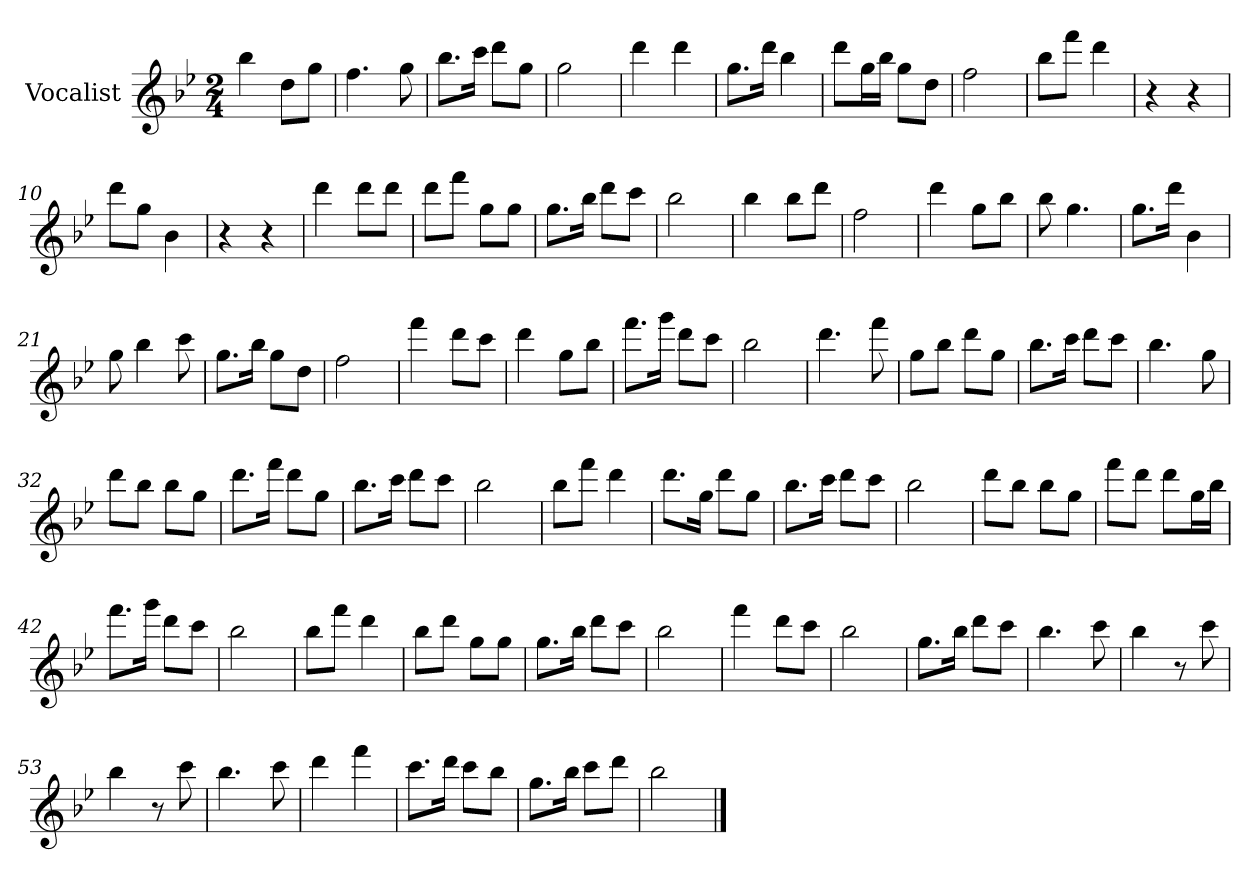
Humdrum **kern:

**kern
*part1
*staff1
*I"Vocalist
*k[b-e-]
*B-:
*M2/4
=
4bb-
8ddL
8ggJ
=1
4.ff
8gg
=2
8.bb-L
16cccJk
8dddL
8ggJ
=3
2gg
=4
4ddd
4ddd
=5
8.ggL
16dddJk
4bb-
=6
8dddL
16ggL
16bb-JJ
8ggL
8ddJ
=7
2ff
=8
8bb-L
8fffJ
4ddd
=9
4r
4r
=10
8dddL
8ggJ
4b-
=11
4r
4r
=12
4ddd
8dddL
8dddJ
=13
8dddL
8fffJ
8ggL
8ggJ
=14
8.ggL
16bb-Jk
8dddL
8cccJ
=15
2bb-
=16
4bb-
8bb-L
8dddJ
=17
2ff
=18
4ddd
8ggL
8bb-J
=19
8bb-
4.gg
=20
8.ggL
16dddJk
4b-
=21
8gg
4bb-
8ccc
=22
8.ggL
16bb-Jk
8ggL
8ddJ
=23
2ff
=24
4fff
8dddL
8cccJ
=25
4ddd
8ggL
8bb-J
=26
8.fffL
16gggJk
8dddL
8cccJ
=27
2bb-
=28
4.ddd
8fff
=29
8ggL
8bb-J
8dddL
8ggJ
=30
8.bb-L
16cccJk
8dddL
8cccJ
=31
4.bb-
8gg
=32
8dddL
8bb-J
8bb-L
8ggJ
=33
8.dddL
16fffJk
8dddL
8ggJ
=34
8.bb-L
16cccJk
8dddL
8cccJ
=35
2bb-
=36
8bb-L
8fffJ
4ddd
=37
8.dddL
16ggJk
8dddL
8ggJ
=38
8.bb-L
16cccJk
8dddL
8cccJ
=39
2bb-
=40
8dddL
8bb-J
8bb-L
8ggJ
=41
8fffL
8dddJ
8dddL
16ggL
16bb-JJ
=42
8.fffL
16gggJk
8dddL
8cccJ
=43
2bb-
=44
8bb-L
8fffJ
4ddd
=45
8bb-L
8dddJ
8ggL
8ggJ
=46
8.ggL
16bb-Jk
8dddL
8cccJ
=47
2bb-
=48
4fff
8dddL
8cccJ
=49
2bb-
=50
8.ggL
16bb-Jk
8dddL
8cccJ
=51
4.bb-
8ccc
=52
4bb-
8r
8ccc
=53
4bb-
8r
8ccc
=54
4.bb-
8ccc
=55
4ddd
4fff
=56
8.cccL
16dddJk
8cccL
8bb-J
=57
8.ggL
16bb-Jk
8cccL
8dddJ
=58
2bb-
==
*-
